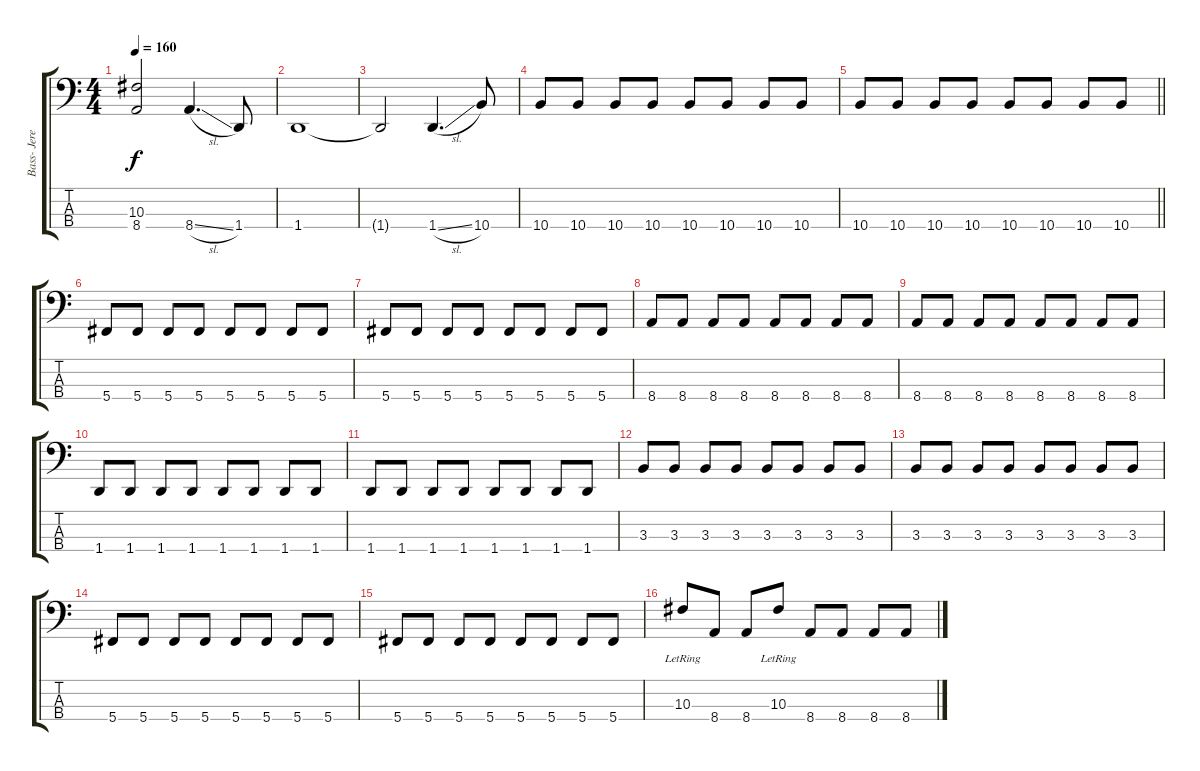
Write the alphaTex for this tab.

\track ("Bass- Jeremy Davis" "Bass- Jere") {instrument electricbasspick}
\staff {score tabs}
\tuning (Gb2 Db2 Ab1 Db1) {hide}
\ts (4 4)
\tempo 160
\clef f4
\ks c
(10.3{t} 8.4{t}).2{dy f} 8.4{sl}.4{d} 1.4.8 |
1.4.1 |
1.4{t}.2 1.4{sl}.4{d} 10.4.8 |
10.4.8 10.4.8 10.4.8 10.4.8 10.4.8 10.4.8 10.4.8 10.4.8 |
\barLineRight lightlight
10.4.8 10.4.8 10.4.8 10.4.8 10.4.8 10.4.8 10.4.8 10.4.8 |
5.4.8 5.4.8 5.4.8 5.4.8 5.4.8 5.4.8 5.4.8 5.4.8 |
5.4.8 5.4.8 5.4.8 5.4.8 5.4.8 5.4.8 5.4.8 5.4.8 |
8.4.8 8.4.8 8.4.8 8.4.8 8.4.8 8.4.8 8.4.8 8.4.8 |
8.4.8 8.4.8 8.4.8 8.4.8 8.4.8 8.4.8 8.4.8 8.4.8 |
1.4.8 1.4.8 1.4.8 1.4.8 1.4.8 1.4.8 1.4.8 1.4.8 |
1.4.8 1.4.8 1.4.8 1.4.8 1.4.8 1.4.8 1.4.8 1.4.8 |
3.3.8 3.3.8 3.3.8 3.3.8 3.3.8 3.3.8 3.3.8 3.3.8 |
3.3.8 3.3.8 3.3.8 3.3.8 3.3.8 3.3.8 3.3.8 3.3.8 |
5.4.8 5.4.8 5.4.8 5.4.8 5.4.8 5.4.8 5.4.8 5.4.8 |
5.4.8 5.4.8 5.4.8 5.4.8 5.4.8 5.4.8 5.4.8 5.4.8 |
10.3{lr}.8 8.4.8 8.4.8 10.3{lr}.8 8.4.8 8.4.8 8.4.8 8.4.8
